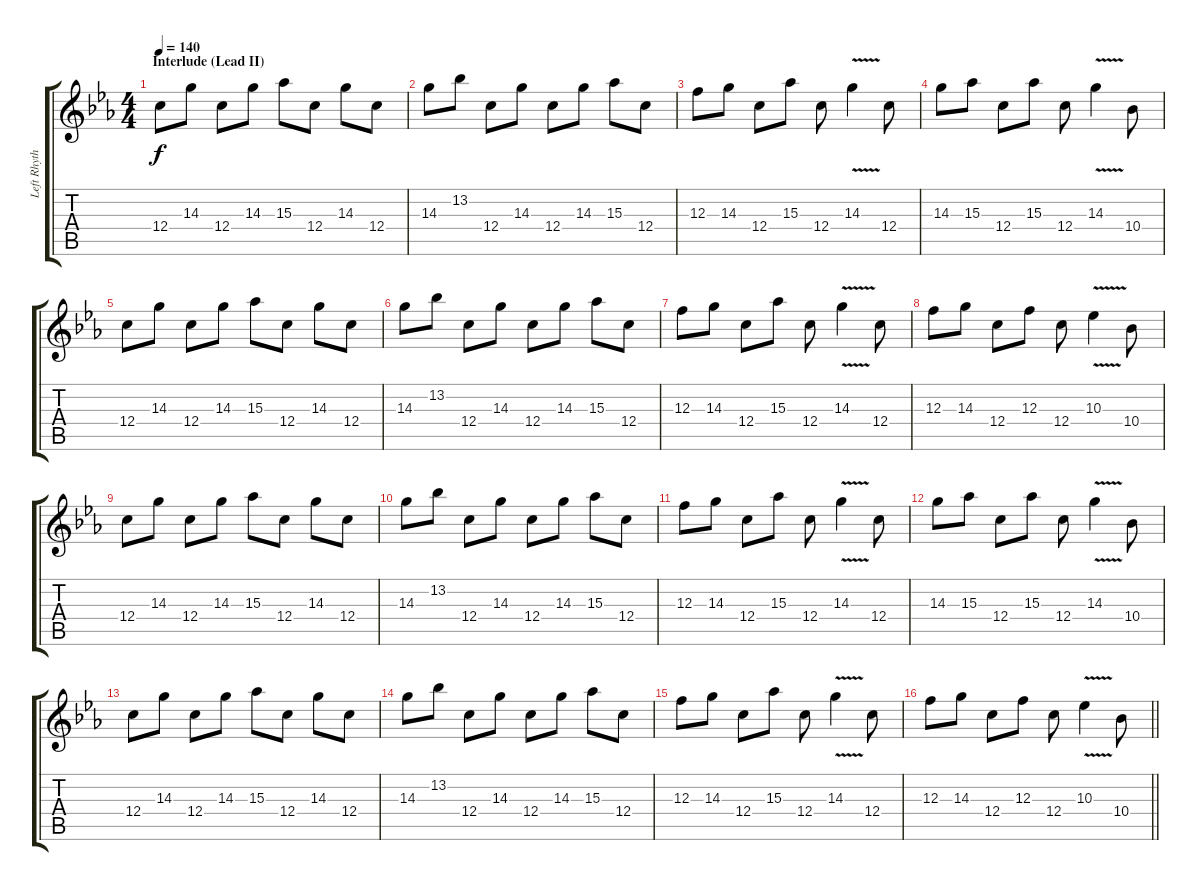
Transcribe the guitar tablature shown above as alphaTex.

\track ("Left Rhythm Guitar" "Left Rhyth") {instrument distortionguitar}
\staff {score tabs}
\tuning (D4 A3 F3 C3 G2 C2) {hide}
\ts (4 4)
\section ("" "Interlude (Lead II)")
\tempo 140
\clef g2
\ks eb
12.4.8{dy f} 14.3.8 12.4.8 14.3.8 15.3.8 12.4.8 14.3.8 12.4.8 |
14.3.8 13.2.8 12.4.8 14.3.8 12.4.8 14.3.8 15.3.8 12.4.8 |
12.3.8 14.3.8 12.4.8 15.3.8 12.4.8 14.3{v}.4 12.4.8 |
14.3.8 15.3.8 12.4.8 15.3.8 12.4.8 14.3{v}.4 10.4.8 |
12.4.8 14.3.8 12.4.8 14.3.8 15.3.8 12.4.8 14.3.8 12.4.8 |
14.3.8 13.2.8 12.4.8 14.3.8 12.4.8 14.3.8 15.3.8 12.4.8 |
12.3.8 14.3.8 12.4.8 15.3.8 12.4.8 14.3{v}.4 12.4.8 |
12.3.8 14.3.8 12.4.8 12.3.8 12.4.8 10.3{v}.4 10.4.8 |
12.4.8 14.3.8 12.4.8 14.3.8 15.3.8 12.4.8 14.3.8 12.4.8 |
14.3.8 13.2.8 12.4.8 14.3.8 12.4.8 14.3.8 15.3.8 12.4.8 |
12.3.8 14.3.8 12.4.8 15.3.8 12.4.8 14.3{v}.4 12.4.8 |
14.3.8 15.3.8 12.4.8 15.3.8 12.4.8 14.3{v}.4 10.4.8 |
12.4.8 14.3.8 12.4.8 14.3.8 15.3.8 12.4.8 14.3.8 12.4.8 |
14.3.8 13.2.8 12.4.8 14.3.8 12.4.8 14.3.8 15.3.8 12.4.8 |
12.3.8 14.3.8 12.4.8 15.3.8 12.4.8 14.3{v}.4 12.4.8 |
\barLineRight lightlight
12.3.8 14.3.8 12.4.8 12.3.8 12.4.8 10.3{v}.4 10.4.8
